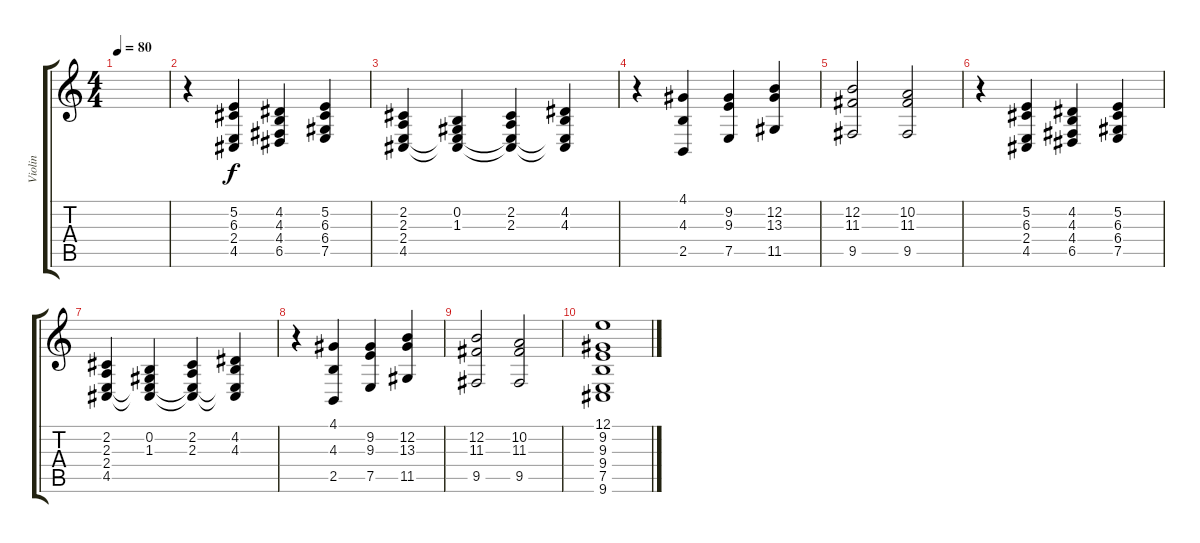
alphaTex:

\track ("Violin" "Violin") {instrument violin}
\staff {score tabs}
\tuning (E4 B3 G3 D3 A2 E2) {hide}
\ts (4 4)
\tempo 80
\clef g2
\ks c
|
r.4 (5.2 6.3 2.4 4.5).4 (4.2 4.3 4.4 6.5).4 (5.2 6.3 6.4 7.5).4 |
(2.2 2.3 2.4 4.5).4 (0.2 1.3 2.4{t} 4.5{t}).4 (2.2 2.3 2.4{t} 4.5{t}).4 (4.2 4.3 2.4{t} 4.5{t}).4 |
r.4 (4.1 4.3 2.5).4 (9.2 9.3 7.5).4 (12.2 13.3 11.5).4 |
(12.2 11.3 9.5).2 (10.2 11.3 9.5).2 |
r.4 (5.2 6.3 2.4 4.5).4 (4.2 4.3 4.4 6.5).4 (5.2 6.3 6.4 7.5).4 |
(2.2 2.3 2.4 4.5).4 (0.2 1.3 2.4{t} 4.5{t}).4 (2.2 2.3 2.4{t} 4.5{t}).4 (4.2 4.3 2.4{t} 4.5{t}).4 |
r.4 (4.1 4.3 2.5).4 (9.2 9.3 7.5).4 (12.2 13.3 11.5).4 |
(12.2 11.3 9.5).2 (10.2 11.3 9.5).2 |
(12.1 9.2 9.3 9.4 7.5 9.6).1
